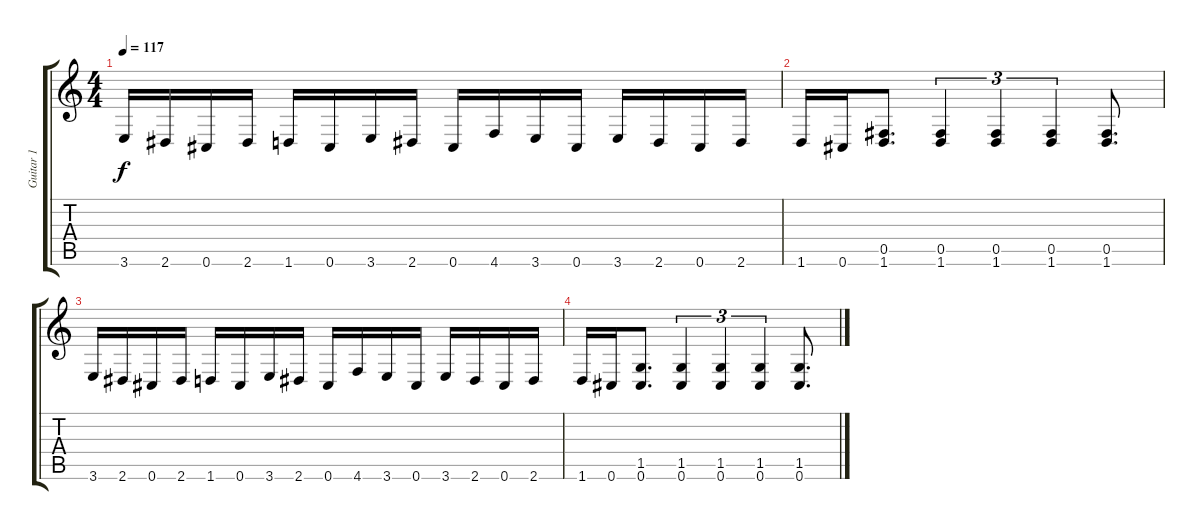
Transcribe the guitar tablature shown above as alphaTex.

\track ("Guitar 1" "Guitar 1") {instrument distortionguitar}
\staff {score tabs}
\tuning (Db4 Ab3 E3 B2 Gb2 Db2) {hide}
\ts (4 4)
\tempo 117
\clef g2
\ks c
3.6.16{dy f} 2.6.16 0.6.16 2.6.16 1.6.16 0.6.16 3.6.16 2.6.16 0.6.16 4.6.16 3.6.16 0.6.16 3.6.16 2.6.16 0.6.16 2.6.16 |
1.6.16 0.6.16 (0.5 1.6).8{d} (0.5 1.6).4{tu (3 2)} (0.5 1.6).4{tu (3 2)} (0.5 1.6).4{tu (3 2)} (0.5 1.6).8{d} |
3.6.16 2.6.16 0.6.16 2.6.16 1.6.16 0.6.16 3.6.16 2.6.16 0.6.16 4.6.16 3.6.16 0.6.16 3.6.16 2.6.16 0.6.16 2.6.16 |
1.6.16 0.6.16 (1.5 0.6).8{d} (1.5 0.6).4{tu (3 2)} (1.5 0.6).4{tu (3 2)} (1.5 0.6).4{tu (3 2)} (1.5 0.6).8{d}
